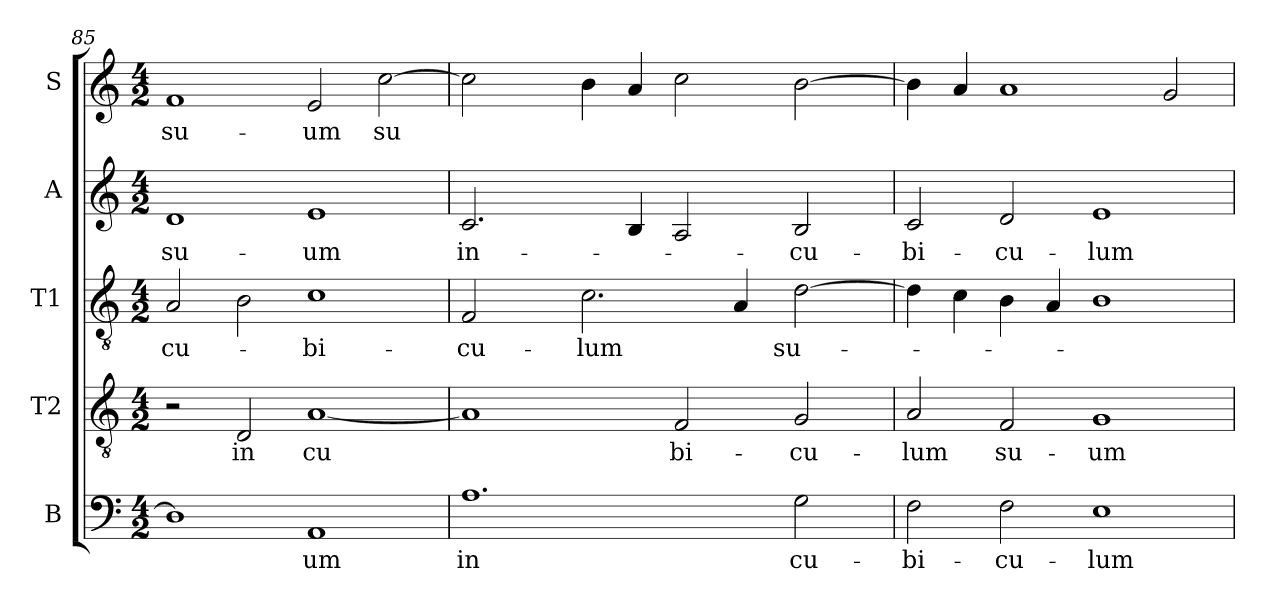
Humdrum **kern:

**kern	**text	**kern	**text	**kern	**text	**kern	**text	**kern	**text
*part5	*part5	*part4	*part4	*part3	*part3	*part2	*part2	*part1	*part1
*staff5	*staff5	*staff4	*staff4	*staff3	*staff3	*staff2	*staff2	*staff1	*staff1
*I"B	*	*I"T2	*	*I"T1	*	*I"A	*	*I"S	*
*clefF4	*	*clefGv2	*	*clefGv2	*	*clefG2	*	*clefG2	*
*M4/2	*	*M4/2	*	*M4/2	*	*M4/2	*	*M4/2	*
=85	=85	=85	=85	=85	=85	=85	=85	=85	=85
!	!	!	!	!	!LO:LY:b:cj	!	!LO:LY:b:cj	!	!LO:LY:b:cj
1D]	.	2r	.	2A/	cu-	1d	su-	1f	su-
!	!	!	!LO:LY:b:cj	!	!	!	!	!	!
.	.	2D/	in	2B\	.	.	.	.	.
!	!LO:LY:b:cj	!	!LO:LY:b:cj	!	!LO:LY:b:cj	!	!LO:LY:b:cj	!	!LO:LY:b:cj
1AA	-um	[<1A	cu	1c	-bi-	1e	-um	2e/	-um
!	!	!	!	!	!	!	!	!	!LO:LY:b:cj
.	.	.	.	.	.	.	.	[<2cc\	su
!!LO:LB:g=z
=86	=86	=86	=86	=86	=86	=86	=86	=86	=86
!	!LO:LY:b:cj	!	!	!	!LO:LY:b:cj	!	!LO:LY:b:cj	!	!
*	*	*^	*	*	*	*	*	*^	*
1.A	in	1A]	16ryy	.	2F/	-cu-	2.c/	in-	2cc\]	4ryy	.
.	.	.	1ryy	.	.	.	.	.	.	.	.
.	.	.	.	.	.	.	.	.	.	16.ryy	.
.	.	.	.	.	.	.	.	.	.	1ryy	.
!	!	!	!	!	!	!LO:LY:b	!	!	!	!	!
.	.	.	.	.	2.c\	-lum	.	.	4b\	.	.
.	.	.	.	.	.	.	4B/	.	4a/	.	.
!	!	!	!	!LO:LY:b:cj	!	!	!	!	!	!	!
.	.	2F/	.	bi-	.	.	2A/	.	2cc\	.	.
.	.	.	2...ryy	.	.	.	.	.	.	.	.
.	.	.	.	.	4A/	.	.	.	.	.	.
.	.	.	.	.	.	.	.	.	.	2ryy	.
!	!LO:LY:b:cj	!	!	!LO:LY:b:cj	!	!LO:LY:b:cj	!	!LO:LY:b:cj	!	!	!
2G\	cu-	2G/	.	-cu-	[>2d\	su-	2B/	-cu-	[>2b\	.	.
.	.	.	.	.	.	.	.	.	.	8ryy	.
.	.	.	.	.	.	.	.	.	.	32ryy	.
=87	=87	=87	=87	=87	=87	=87	=87	=87	=87	=87	=87
!	!LO:LY:b:cj	!	!	!LO:LY:b:cj	!	!	!	!LO:LY:b:cj	!	!	!
*	*	*v	*v	*	*	*	*	*	*v	*v	*
2F\	-bi-	2A/	-lum	4d\]	.	2c/	-bi-	4b\]	.
.	.	.	.	4c\	.	.	.	4a/	.
!	!LO:LY:b:cj	!	!LO:LY:b:cj	!	!	!	!LO:LY:b:cj	!	!
2F\	-cu-	2F/	su-	4B\	.	2d/	-cu-	1a	.
.	.	.	.	4A/	.	.	.	.	.
!	!LO:LY:b:cj	!	!LO:LY:b:cj	!	!	!	!LO:LY:b:cj	!	!
1E	-lum	1G	-um	1B	.	1e	-lum	.	.
.	.	.	.	.	.	.	.	2g/	.
=	=	=	=	=	=	=	=	=	=
*-	*-	*-	*-	*-	*-	*-	*-	*-	*-
